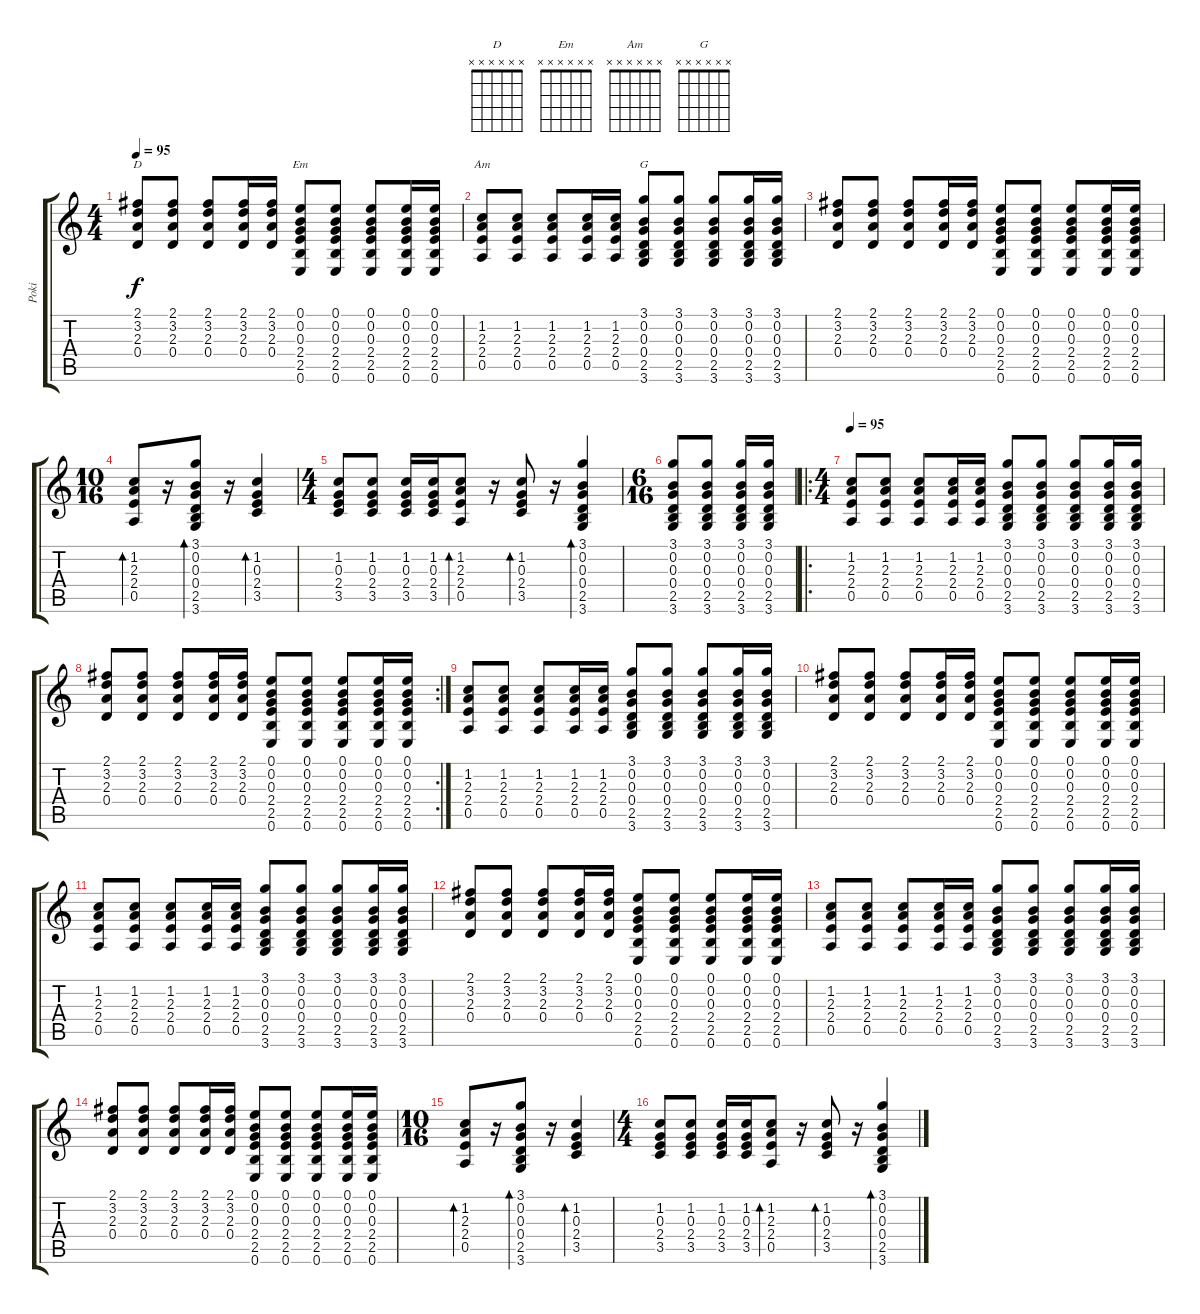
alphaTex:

\track ("Poki" "Poki") {instrument electricguitarclean}
\staff {score tabs}
\tuning (E4 B3 G3 D3 A2 E2) {hide}
\chord ("D" x x x x x x) {firstfret 0}
\chord ("Em" x x x x x x) {firstfret 0}
\chord ("Am" x x x x x x) {firstfret 0}
\chord ("G" x x x x x x) {firstfret 0}
\ts (4 4)
\tempo 95
\clef g2
\ks c
(2.1 3.2 2.3 0.4).8{ch "D" dy f} (2.1 3.2 2.3 0.4).8 (2.1 3.2 2.3 0.4).8 (2.1 3.2 2.3 0.4).16 (2.1 3.2 2.3 0.4).16 (0.1 0.2 0.3 2.4 2.5 0.6).8{ch "Em"} (0.1 0.2 0.3 2.4 2.5 0.6).8 (0.1 0.2 0.3 2.4 2.5 0.6).8 (0.1 0.2 0.3 2.4 2.5 0.6).16 (0.1 0.2 0.3 2.4 2.5 0.6).16 |
(1.2 2.3 2.4 0.5).8{ch "Am"} (1.2 2.3 2.4 0.5).8 (1.2 2.3 2.4 0.5).8 (1.2 2.3 2.4 0.5).16 (1.2 2.3 2.4 0.5).16 (3.1 0.2 0.3 0.4 2.5 3.6).8{ch "G"} (3.1 0.2 0.3 0.4 2.5 3.6).8 (3.1 0.2 0.3 0.4 2.5 3.6).8 (3.1 0.2 0.3 0.4 2.5 3.6).16 (3.1 0.2 0.3 0.4 2.5 3.6).16 |
(2.1 3.2 2.3 0.4).8 (2.1 3.2 2.3 0.4).8 (2.1 3.2 2.3 0.4).8 (2.1 3.2 2.3 0.4).16 (2.1 3.2 2.3 0.4).16 (0.1 0.2 0.3 2.4 2.5 0.6).8 (0.1 0.2 0.3 2.4 2.5 0.6).8 (0.1 0.2 0.3 2.4 2.5 0.6).8 (0.1 0.2 0.3 2.4 2.5 0.6).16 (0.1 0.2 0.3 2.4 2.5 0.6).16 |
\ts (10 16)
(1.2 2.3 2.4 0.5).8{bd 60} r.16 (3.1 0.2 0.3 0.4 2.5 3.6).8{bd 60} r.16 (1.2 0.3 2.4 3.5).4{bd 60} |
\ts (4 4)
(1.2 0.3 2.4 3.5).8 (1.2 0.3 2.4 3.5).8 (1.2 0.3 2.4 3.5).16 (1.2 0.3 2.4 3.5).16 (1.2 2.3 2.4 0.5).8{bd 60} r.16 (1.2 0.3 2.4 3.5).8{bd 60} r.16 (3.1 0.2 0.3 0.4 2.5 3.6).4{bd 60} |
\ts (6 16)
(3.1 0.2 0.3 0.4 2.5 3.6).8 (3.1 0.2 0.3 0.4 2.5 3.6).8 (3.1 0.2 0.3 0.4 2.5 3.6).16 (3.1 0.2 0.3 0.4 2.5 3.6).16 |
\ro
\ts (4 4)
\tempo 95
(1.2 2.3 2.4 0.5).8 (1.2 2.3 2.4 0.5).8 (1.2 2.3 2.4 0.5).8 (1.2 2.3 2.4 0.5).16 (1.2 2.3 2.4 0.5).16 (3.1 0.2 0.3 0.4 2.5 3.6).8 (3.1 0.2 0.3 0.4 2.5 3.6).8 (3.1 0.2 0.3 0.4 2.5 3.6).8 (3.1 0.2 0.3 0.4 2.5 3.6).16 (3.1 0.2 0.3 0.4 2.5 3.6).16 |
\rc 2
(2.1 3.2 2.3 0.4).8 (2.1 3.2 2.3 0.4).8 (2.1 3.2 2.3 0.4).8 (2.1 3.2 2.3 0.4).16 (2.1 3.2 2.3 0.4).16 (0.1 0.2 0.3 2.4 2.5 0.6).8 (0.1 0.2 0.3 2.4 2.5 0.6).8 (0.1 0.2 0.3 2.4 2.5 0.6).8 (0.1 0.2 0.3 2.4 2.5 0.6).16 (0.1 0.2 0.3 2.4 2.5 0.6).16 |
(1.2 2.3 2.4 0.5).8 (1.2 2.3 2.4 0.5).8 (1.2 2.3 2.4 0.5).8 (1.2 2.3 2.4 0.5).16 (1.2 2.3 2.4 0.5).16 (3.1 0.2 0.3 0.4 2.5 3.6).8 (3.1 0.2 0.3 0.4 2.5 3.6).8 (3.1 0.2 0.3 0.4 2.5 3.6).8 (3.1 0.2 0.3 0.4 2.5 3.6).16 (3.1 0.2 0.3 0.4 2.5 3.6).16 |
(2.1 3.2 2.3 0.4).8 (2.1 3.2 2.3 0.4).8 (2.1 3.2 2.3 0.4).8 (2.1 3.2 2.3 0.4).16 (2.1 3.2 2.3 0.4).16 (0.1 0.2 0.3 2.4 2.5 0.6).8 (0.1 0.2 0.3 2.4 2.5 0.6).8 (0.1 0.2 0.3 2.4 2.5 0.6).8 (0.1 0.2 0.3 2.4 2.5 0.6).16 (0.1 0.2 0.3 2.4 2.5 0.6).16 |
(1.2 2.3 2.4 0.5).8 (1.2 2.3 2.4 0.5).8 (1.2 2.3 2.4 0.5).8 (1.2 2.3 2.4 0.5).16 (1.2 2.3 2.4 0.5).16 (3.1 0.2 0.3 0.4 2.5 3.6).8 (3.1 0.2 0.3 0.4 2.5 3.6).8 (3.1 0.2 0.3 0.4 2.5 3.6).8 (3.1 0.2 0.3 0.4 2.5 3.6).16 (3.1 0.2 0.3 0.4 2.5 3.6).16 |
(2.1 3.2 2.3 0.4).8 (2.1 3.2 2.3 0.4).8 (2.1 3.2 2.3 0.4).8 (2.1 3.2 2.3 0.4).16 (2.1 3.2 2.3 0.4).16 (0.1 0.2 0.3 2.4 2.5 0.6).8 (0.1 0.2 0.3 2.4 2.5 0.6).8 (0.1 0.2 0.3 2.4 2.5 0.6).8 (0.1 0.2 0.3 2.4 2.5 0.6).16 (0.1 0.2 0.3 2.4 2.5 0.6).16 |
(1.2 2.3 2.4 0.5).8 (1.2 2.3 2.4 0.5).8 (1.2 2.3 2.4 0.5).8 (1.2 2.3 2.4 0.5).16 (1.2 2.3 2.4 0.5).16 (3.1 0.2 0.3 0.4 2.5 3.6).8 (3.1 0.2 0.3 0.4 2.5 3.6).8 (3.1 0.2 0.3 0.4 2.5 3.6).8 (3.1 0.2 0.3 0.4 2.5 3.6).16 (3.1 0.2 0.3 0.4 2.5 3.6).16 |
(2.1 3.2 2.3 0.4).8 (2.1 3.2 2.3 0.4).8 (2.1 3.2 2.3 0.4).8 (2.1 3.2 2.3 0.4).16 (2.1 3.2 2.3 0.4).16 (0.1 0.2 0.3 2.4 2.5 0.6).8 (0.1 0.2 0.3 2.4 2.5 0.6).8 (0.1 0.2 0.3 2.4 2.5 0.6).8 (0.1 0.2 0.3 2.4 2.5 0.6).16 (0.1 0.2 0.3 2.4 2.5 0.6).16 |
\ts (10 16)
(1.2 2.3 2.4 0.5).8{bd 60} r.16 (3.1 0.2 0.3 0.4 2.5 3.6).8{bd 60} r.16 (1.2 0.3 2.4 3.5).4{bd 60} |
\ts (4 4)
(1.2 0.3 2.4 3.5).8 (1.2 0.3 2.4 3.5).8 (1.2 0.3 2.4 3.5).16 (1.2 0.3 2.4 3.5).16 (1.2 2.3 2.4 0.5).8{bd 60} r.16 (1.2 0.3 2.4 3.5).8{bd 60} r.16 (3.1 0.2 0.3 0.4 2.5 3.6).4{bd 60}
